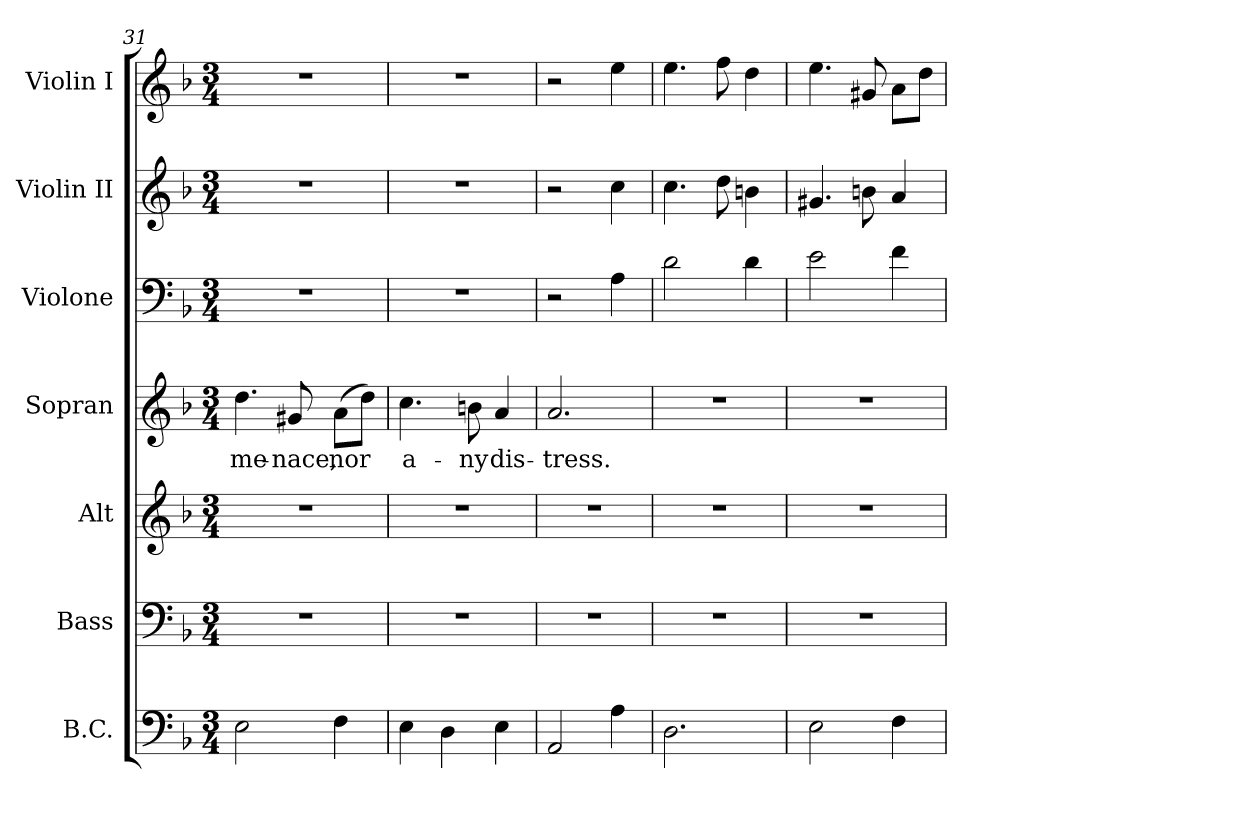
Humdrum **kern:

**kern	**kern	**kern	**kern	**text	**kern	**kern	**kern
*part7	*part6	*part5	*part4	*part4	*part3	*part2	*part1
*staff7	*staff6	*staff5	*staff4	*staff4	*staff3	*staff2	*staff1
*I"B.C.	*I"Bass	*I"Alt	*I"Sopran	*	*I"Violone	*I"Violin II	*I"Violin I
*	*I'B.	*I'A.	*I'S.	*	*	*I'Vln. II	*I'Vln. I
*clefF4	*clefF4	*clefG2	*clefG2	*	*clefF4	*clefG2	*clefG2
*k[b-]	*k[b-]	*k[b-]	*k[b-]	*	*k[b-]	*k[b-]	*k[b-]
*F:	*F:	*F:	*F:	*	*F:	*F:	*F:
*M3/4	*M3/4	*M3/4	*M3/4	*	*M3/4	*M3/4	*M3/4
=31	=31	=31	=31	=31	=31	=31	=31
!	!LO:N:vis=1	!LO:N:vis=1	!	!	!	!	!
!	!	!	!	!LO:LY:b:color=#000000	!LO:N:vis=1	!LO:N:vis=1	!LO:N:vis=1
2Ei\	2.r	2.r	4.ddi\	me-	2.r	2.r	2.r
!	!	!	!	!LO:LY:b:color=#000000	!	!	!
.	.	.	8g#Xi/	-nace,	.	.	.
!	!	!	!	!LO:LY:b:color=#000000	!	!	!
4Fi\	.	.	(8ai\L	nor	.	.	.
.	.	.	8ddi\J)	.	.	.	.
=32	=32	=32	=32	=32	=32	=32	=32
!	!LO:N:vis=1	!LO:N:vis=1	!	!	!	!	!
!	!	!	!	!LO:LY:b:color=#000000	!LO:N:vis=1	!LO:N:vis=1	!LO:N:vis=1
4Ei\	2.r	2.r	4.cci\	a-	2.r	2.r	2.r
4Di\	.	.	.	.	.	.	.
!	!	!	!	!LO:LY:b:color=#000000	!	!	!
.	.	.	8bni\	-ny	.	.	.
!	!	!	!	!LO:LY:b:color=#000000	!	!	!
4Ei\	.	.	4ai/	dis-	.	.	.
=33	=33	=33	=33	=33	=33	=33	=33
!	!LO:N:vis=1	!LO:N:vis=1	!	!	!	!	!
!	!	!	!	!LO:LY:b:color=#000000	!	!	!
2AAi/	2.r	2.r	2.ai/	-tress.	2r	2r	2r
4Ai\	.	.	.	.	4Ai\	4cci\	4eei\
!!LO:LB:g=z
=34	=34	=34	=34	=34	=34	=34	=34
!	!LO:N:vis=1	!LO:N:vis=1	!LO:N:vis=1	!	!	!	!
2.Di\	2.r	2.r	2.r	.	2di\	4.cci\	4.eei\
.	.	.	.	.	.	8ddi\	8ffi\
.	.	.	.	.	4di\	4bni\	4ddi\
=35	=35	=35	=35	=35	=35	=35	=35
!	!LO:N:vis=1	!LO:N:vis=1	!LO:N:vis=1	!	!	!	!
2Ei\	2.r	2.r	2.r	.	2ei\	4.g#Xi/	4.eei\
.	.	.	.	.	.	8bni\	8g#Xi/
4Fi\	.	.	.	.	4fi\	4ai/	8ai\L
.	.	.	.	.	.	.	8ddi\J
=	=	=	=	=	=	=	=
*-	*-	*-	*-	*-	*-	*-	*-
